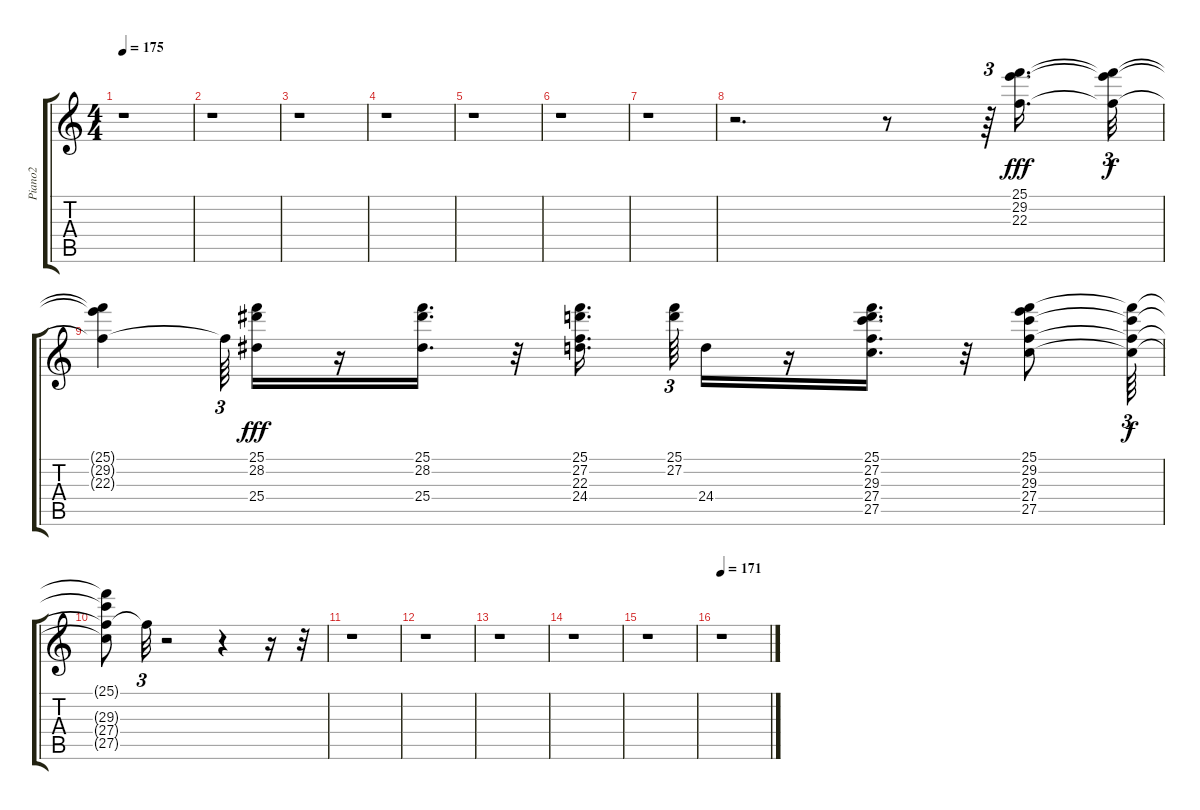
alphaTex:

\track ("Piano2" "Piano2") {instrument electricpiano1}
\staff {score tabs}
\tuning (E4 B3 G3 D3 A2 E2) {hide}
\ts (4 4)
\tempo 175
\clef g2
\ks c
r.1{dy ff} |
r.1 |
r.1 |
r.1 |
r.1 |
r.1 |
r.1 |
r.2{d} r.8 r.64{tu (3 2)} (25.1 29.2 22.3).16{d dy fff} (25.1{t} 29.2{t} 22.3{t}).32{tu (3 2) dy f} |
(25.1{t} 29.2{t} 22.3{t}).4 22.3{t}.64{tu (3 2)} (25.1 28.2 25.4).16{dy fff} r.16 (25.1 28.2 25.4).16{d} r.32 (25.1 27.2 22.3 24.4).16{d beam splitsecondary} (25.1 27.2).64{tu (3 2)} 24.4.16 r.16 (25.1 27.2 29.3 27.4 27.5).16{d} r.32 (25.1 29.2 29.3 27.4 27.5).8 (25.1{t} 29.3{t} 27.4{t} 27.5{t}).64{tu (3 2) dy f} |
(25.1{t} 29.3{t} 27.4{t} 27.5{t}).8 27.4{t}.32{tu (3 2)} r.2 r.4 r.16 r.32 |
r.1 |
r.1 |
r.1 |
r.1 |
r.1 |
\tempo 171
r.1
